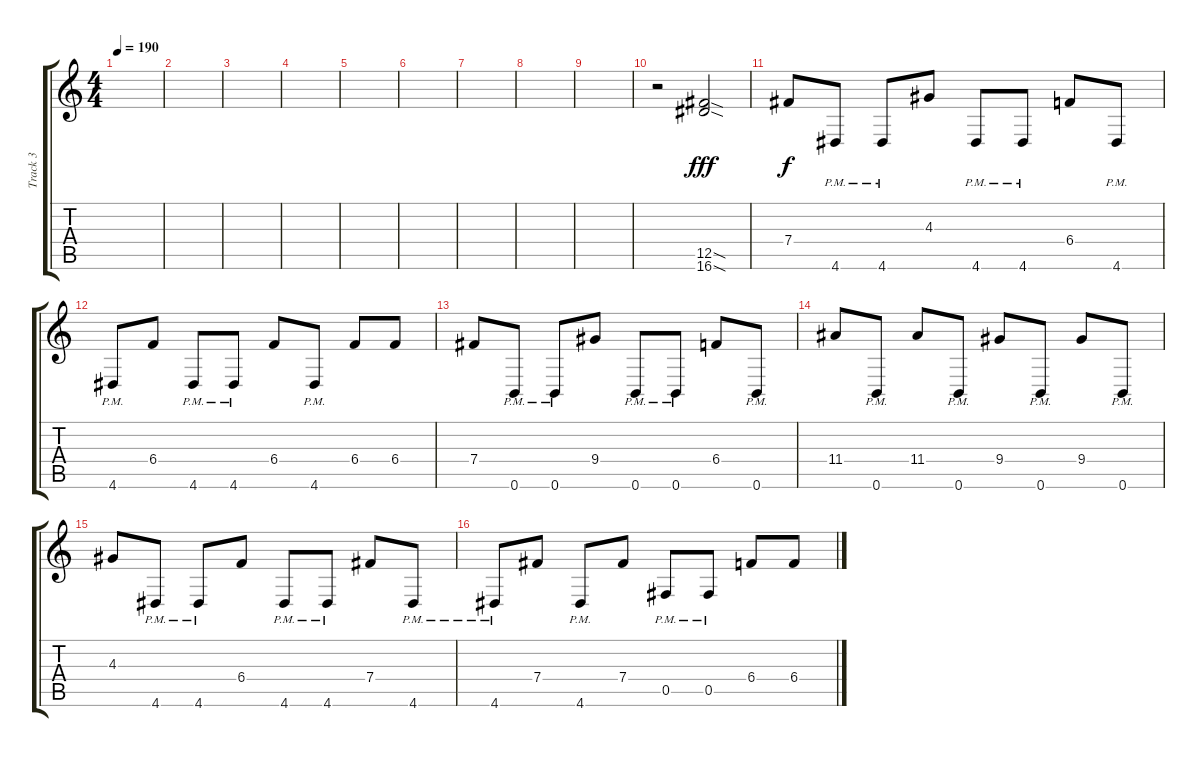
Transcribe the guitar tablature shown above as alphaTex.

\track ("Track 3" "Track 3") {instrument distortionguitar}
\staff {score tabs}
\tuning (Db4 Ab3 E3 B2 Gb2 B1) {hide}
\ts (4 4)
\tempo 190
\clef g2
\ks c
|
|
|
|
|
|
|
|
|
r.2 (12.5{sod} 16.6{sod}).2{dy fff} |
7.4.8{dy f} 4.6{pm}.8 4.6{pm}.8 4.3.8 4.6{pm}.8 4.6{pm}.8 6.4.8 4.6{pm}.8 |
4.6{pm}.8 6.4.8 4.6{pm}.8 4.6{pm}.8 6.4.8 4.6{pm}.8 6.4.8 6.4.8 |
7.4.8 0.6{pm}.8 0.6{pm}.8 9.4.8 0.6{pm}.8 0.6{pm}.8 6.4.8 0.6{pm}.8 |
11.4.8 0.6{pm}.8 11.4.8 0.6{pm}.8 9.4.8 0.6{pm}.8 9.4.8 0.6{pm}.8 |
4.3.8 4.6{pm}.8 4.6{pm}.8 6.4.8 4.6{pm}.8 4.6{pm}.8 7.4.8 4.6{pm}.8 |
4.6{pm}.8 7.4.8 4.6{pm}.8 7.4.8 0.5{pm}.8 0.5{pm}.8 6.4.8 6.4.8
